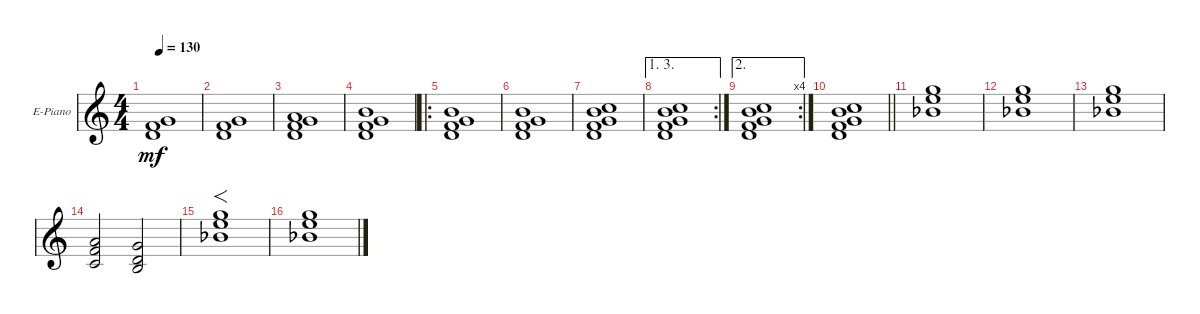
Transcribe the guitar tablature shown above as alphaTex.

\defaultSystemsLayout 4
\bracketExtendMode nobrackets
\firstSystemTrackNameOrientation horizontal
\otherSystemsTrackNameOrientation horizontal
\track ("Electric Piano" "E-Piano") {instrument electricgrandpiano}
\staff {score}
\tuning (E4 B3 G3 D3 A2 E2)
\ts (4 4)
\tempo 130
\clef g2
\ks c
(6.2 3.1 7.3).1{dy mf instrument electricgrandpiano} |
(7.3 6.2 3.1).1 |
(3.2 1.1 12.3 19.4).1 |
(3.2 1.1 12.3 21.4).1 |
\ro
(12.3 21.4 1.1 3.2).1 |
(12.3 21.4 1.1 3.2).1 |
(12.3 27.5 21.4 1.1 3.2).1 |
\ae (1 3)
\rc 2
(12.3 27.5 21.4 1.1 3.2).1 |
\ae 2
\rc 4
(12.3 27.5 21.4 1.1 3.2).1 |
\barLineRight lightlight
(3.2 1.1 12.3 21.4 27.5).1 |
(15.3{acc b} 17.2 15.1).1 |
(15.3{acc b} 17.2 15.1).1 |
(15.3{acc b} 17.2 15.1).1 |
(10.2 10.3 10.4).2 (12.3 12.4 0.2).2 |
(15.3{acc b} 17.2 15.1).1{f} |
(15.3{acc b} 17.2 15.1).1
